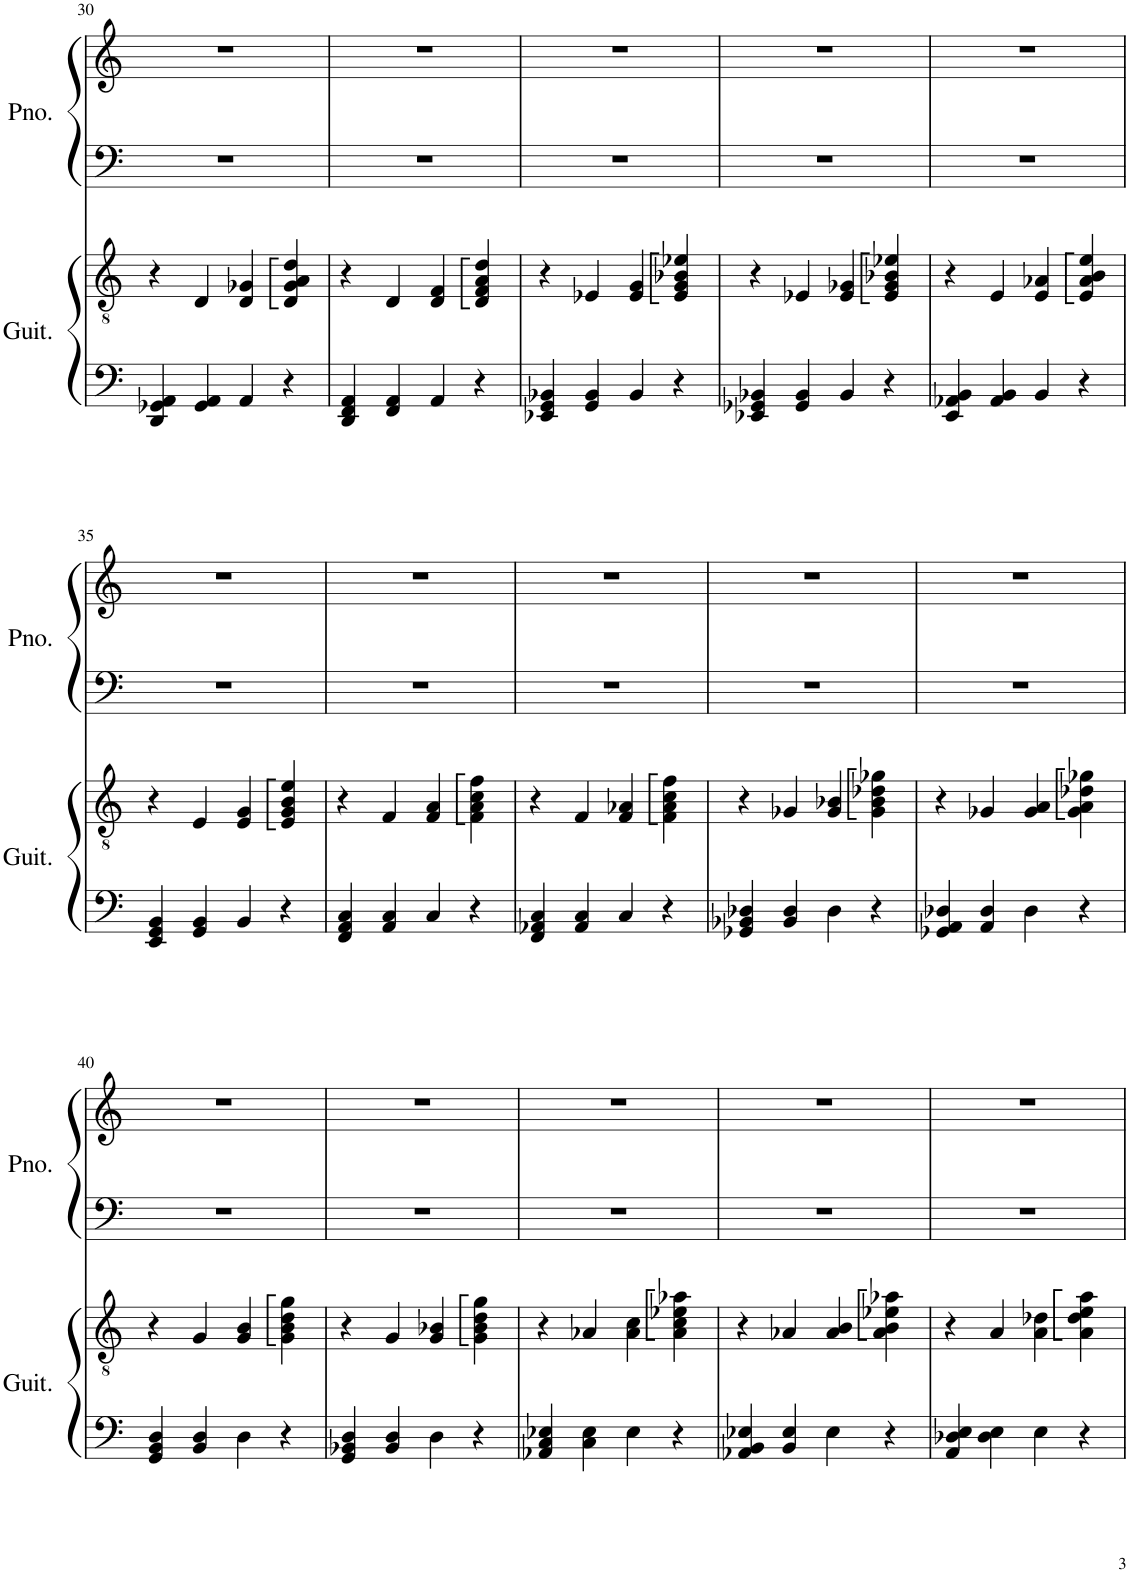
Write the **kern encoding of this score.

**kern	**kern	**kern	**kern
*part2	*part2	*part1	*part1
*staff4	*staff3	*staff2	*staff1
*I"Acoustic Guitar	*	*I"Piano	*
*I'Guit.	*	*I'Pno.	*
!!LO:PB:g=z
*clefF4	*clefGv2	*clefF4	*clefG2
*k[]	*k[]	*k[]	*k[]
*M4/4	*M4/4	*M4/4	*M4/4
=30	=30	=30	=30
4DD/ 4GG-X/ 4AA/	4r	1r	1r
4GG-/ 4AA/	4D/	.	.
4AA/	4D/ 4G-X/	.	.
4r	4D/ 4G-/ 4A/ 4d/	.	.
=31	=31	=31	=31
4DD/ 4FF/ 4AA/	4r	1r	1r
4FF/ 4AA/	4D/	.	.
4AA/	4D/ 4F/	.	.
4r	4D/ 4F/ 4A/ 4d/	.	.
=32	=32	=32	=32
4EE-X/ 4GG/ 4BB-X/	4r	1r	1r
4GG/ 4BB-/	4E-X/	.	.
4BB-/	4E-/ 4G/	.	.
4r	4E-/ 4G/ 4B-X/ 4e-X/	.	.
=33	=33	=33	=33
4EE-X/ 4GG-X/ 4BB-X/	4r	1r	1r
4GG-/ 4BB-/	4E-X/	.	.
4BB-/	4E-/ 4G-X/	.	.
4r	4E-/ 4G-/ 4B-X/ 4e-X/	.	.
=34	=34	=34	=34
4EE/ 4AA-X/ 4BB/	4r	1r	1r
4AA-/ 4BB/	4E/	.	.
4BB/	4E/ 4A-X/	.	.
4r	4E/ 4A-/ 4B/ 4e/	.	.
!!LO:LB:g=z
=35	=35	=35	=35
4EE/ 4GG/ 4BB/	4r	1r	1r
4GG/ 4BB/	4E/	.	.
4BB/	4E/ 4G/	.	.
4r	4E/ 4G/ 4B/ 4e/	.	.
=36	=36	=36	=36
4FF/ 4AA/ 4C/	4r	1r	1r
4AA/ 4C/	4F/	.	.
4C/	4F/ 4A/	.	.
4r	4F\ 4A\ 4c\ 4f\	.	.
=37	=37	=37	=37
4FF/ 4AA-X/ 4C/	4r	1r	1r
4AA-/ 4C/	4F/	.	.
4C/	4F/ 4A-X/	.	.
4r	4F\ 4A-\ 4c\ 4f\	.	.
=38	=38	=38	=38
4GG-X/ 4BB-X/ 4D-X/	4r	1r	1r
4BB-/ 4D-/	4G-X/	.	.
4D-\	4G-/ 4B-X/	.	.
4r	4G-\ 4B-\ 4d-X\ 4g-X\	.	.
=39	=39	=39	=39
4GG-X/ 4AA/ 4D-X/	4r	1r	1r
4AA/ 4D-/	4G-X/	.	.
4D-\	4G-/ 4A/	.	.
4r	4G-\ 4A\ 4d-X\ 4g-X\	.	.
!!LO:LB:g=z
=40	=40	=40	=40
4GG/ 4BB/ 4D/	4r	1r	1r
4BB/ 4D/	4G/	.	.
4D\	4G/ 4B/	.	.
4r	4G\ 4B\ 4d\ 4g\	.	.
=41	=41	=41	=41
4GG/ 4BB-X/ 4D/	4r	1r	1r
4BB-/ 4D/	4G/	.	.
4D\	4G/ 4B-X/	.	.
4r	4G\ 4B-\ 4d\ 4g\	.	.
=42	=42	=42	=42
4AA-X/ 4C/ 4E-X/	4r	1r	1r
4C\ 4E-\	4A-X/	.	.
4E-\	4A-\ 4c\	.	.
4r	4A-\ 4c\ 4e-X\ 4a-X\	.	.
=43	=43	=43	=43
4AA-X/ 4BB/ 4E-X/	4r	1r	1r
4BB/ 4E-/	4A-X/	.	.
4E-\	4A-/ 4B/	.	.
4r	4A-\ 4B\ 4e-X\ 4a-X\	.	.
=44	=44	=44	=44
4AA/ 4D-X/ 4E/	4r	1r	1r
4D-\ 4E\	4A/	.	.
4E\	4A\ 4d-X\	.	.
4r	4A\ 4d-\ 4e\ 4a\	.	.
=	=	=	=
*-	*-	*-	*-
